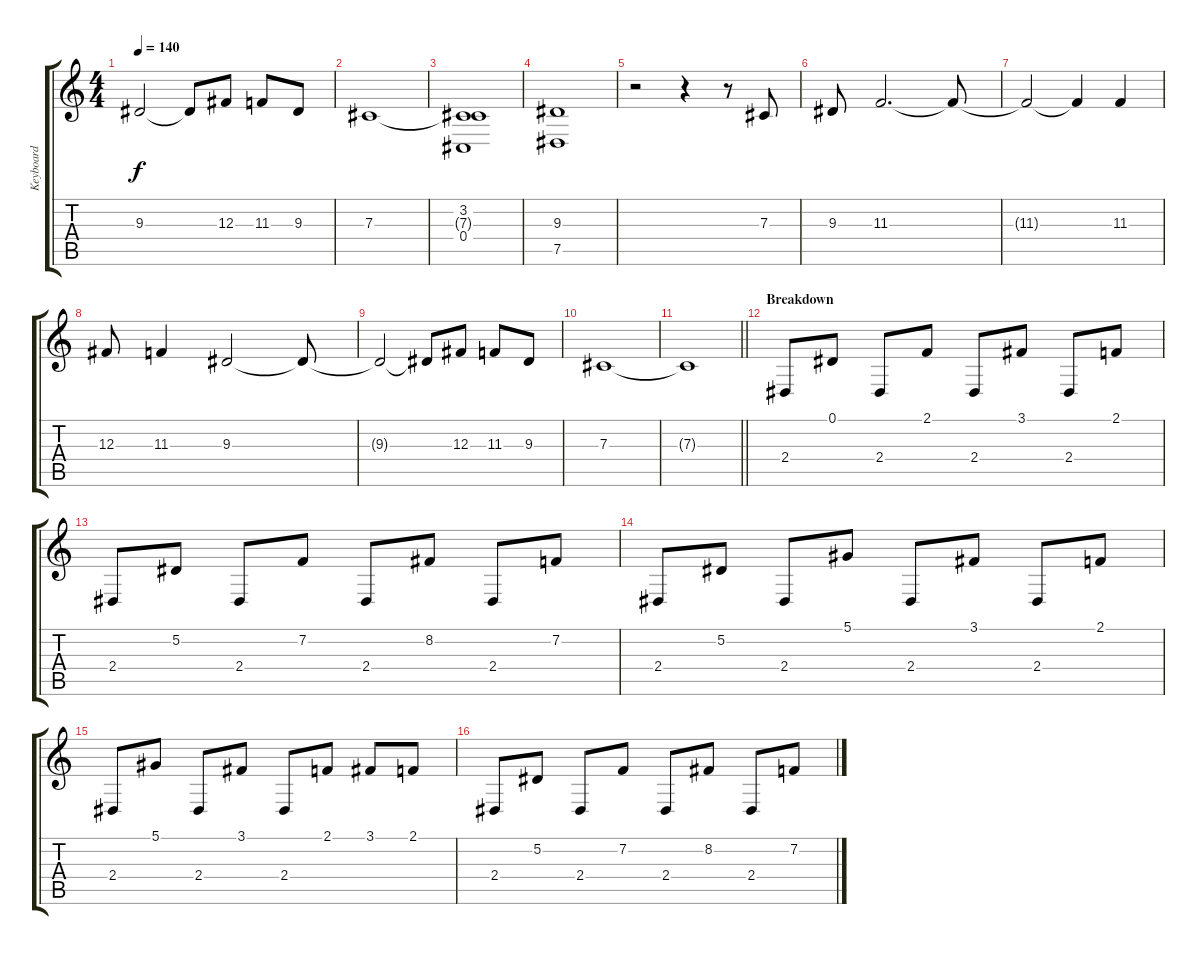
\track ("Keyboard" "Keyboard") {instrument lead2sawtooth}
\staff {score tabs}
\tuning (Eb4 Bb3 Gb3 Db3 Ab2 Eb2) {hide}
\ts (4 4)
\tempo 140
\clef g2
\ks c
9.3{t}.2{dy f} 9.3{t}.8 12.3.8 11.3.8 9.3.8 |
7.3.1 |
(3.2 7.3{t} 0.4).1 |
(9.3 7.5).1 |
r.2 r.4 r.8 7.3.8 |
9.3.8 11.3.2{d} 11.3{t}.8 |
11.3{t}.2 11.3{t}.4 11.3.4 |
12.3.8 11.3.4 9.3.2 9.3{t}.8 |
9.3{t}.2 9.3{t}.8 12.3.8 11.3.8 9.3.8 |
7.3.1 |
\barLineRight lightlight
7.3{t}.1 |
\section ("" "Breakdown")
2.4.8 0.1.8 2.4.8 2.1.8 2.4.8 3.1.8 2.4.8 2.1.8 |
2.4.8 5.2.8 2.4.8 7.2.8 2.4.8 8.2.8 2.4.8 7.2.8 |
2.4.8 5.2.8 2.4.8 5.1.8 2.4.8 3.1.8 2.4.8 2.1.8 |
2.4.8 5.1.8 2.4.8 3.1.8 2.4.8 2.1.8 3.1.8 2.1.8 |
2.4.8 5.2.8 2.4.8 7.2.8 2.4.8 8.2.8 2.4.8 7.2.8
